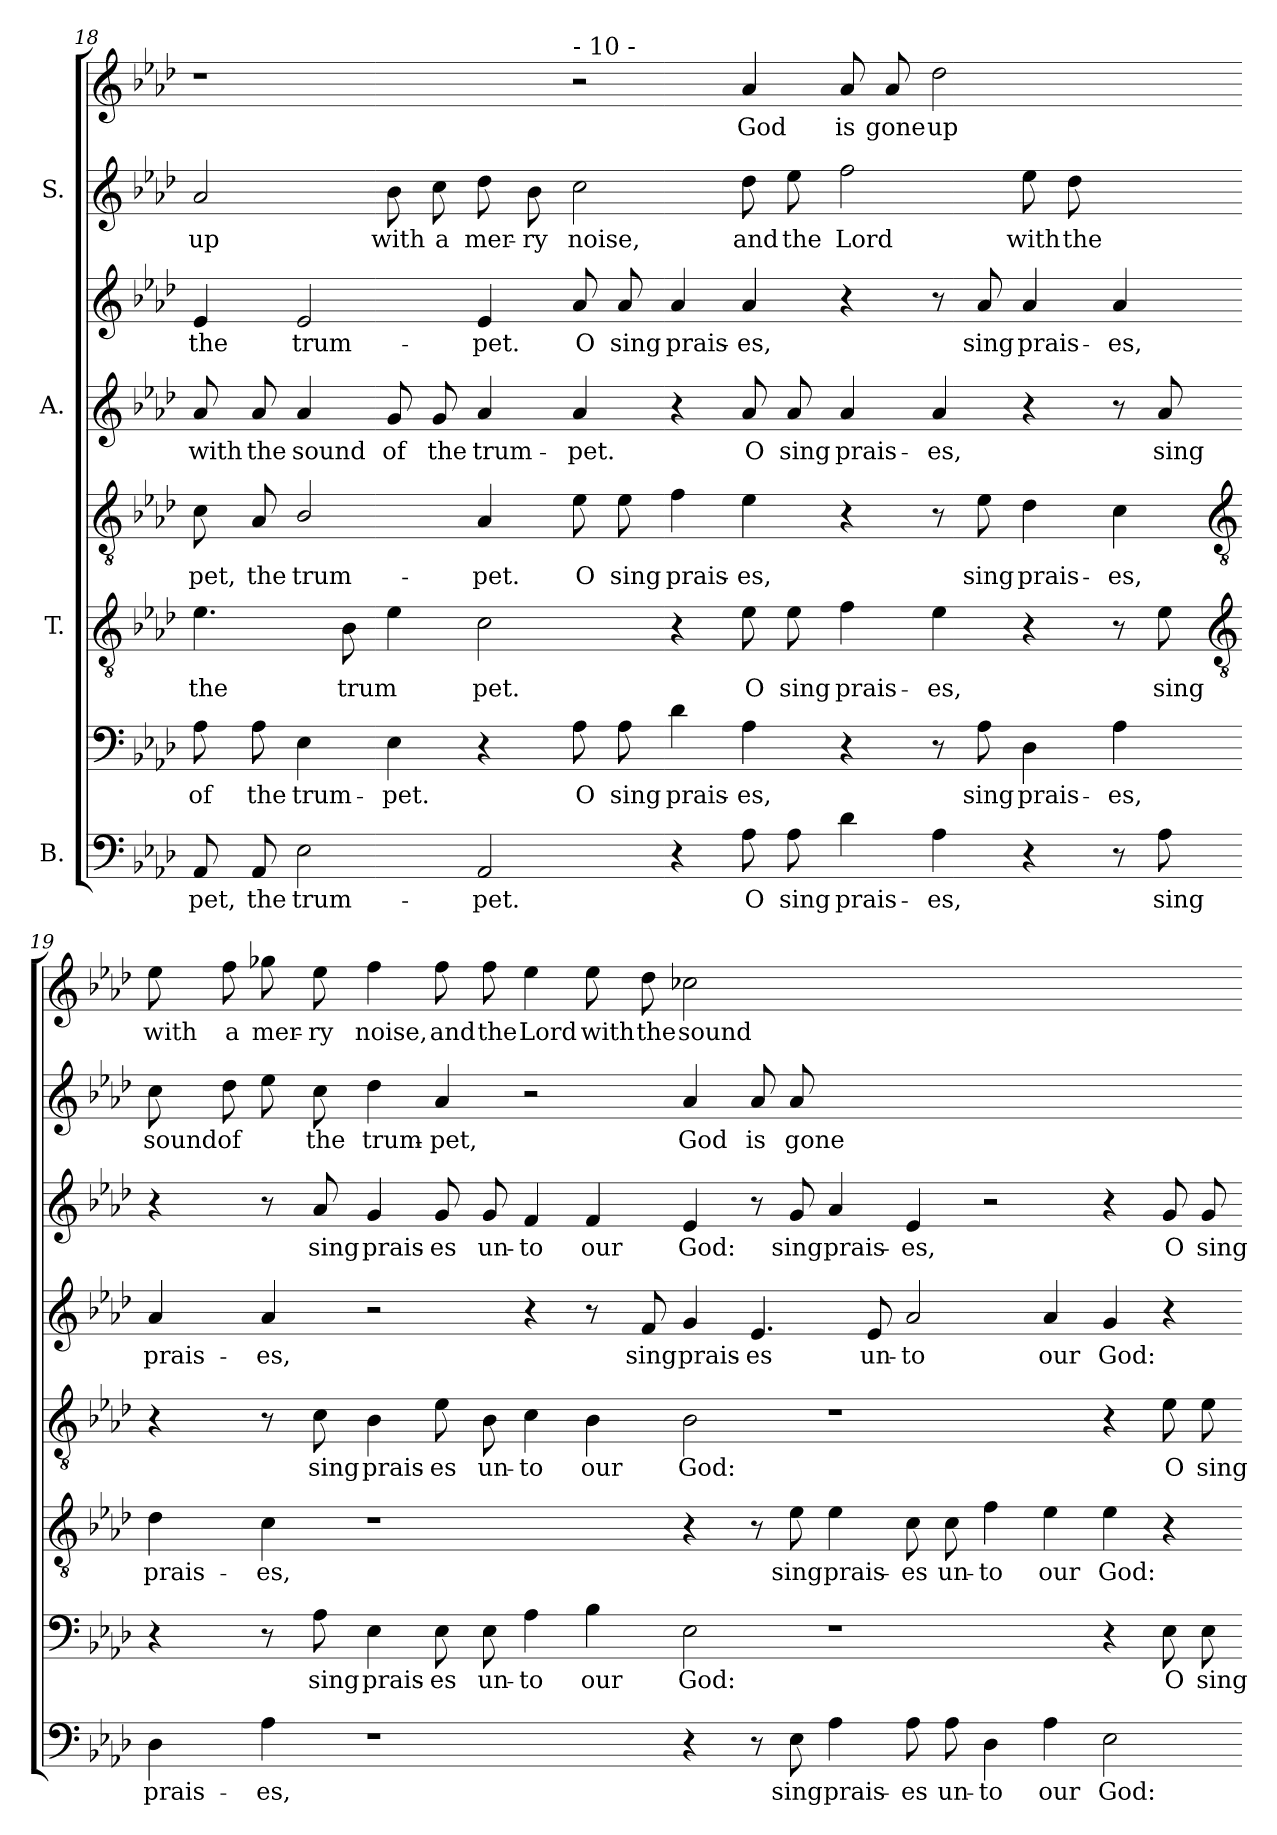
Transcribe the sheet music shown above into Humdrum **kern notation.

**kern	**text	**kern	**text	**kern	**text	**kern	**text	**kern	**text	**kern	**text	**kern	**text	**kern	**text
*part4	*part4	*part4	*part4	*part3	*part3	*part3	*part3	*part2	*part2	*part2	*part2	*part1	*part1	*part1	*part1
*staff8	*staff8	*staff7	*staff7	*staff6	*staff6	*staff5	*staff5	*staff4	*staff4	*staff3	*staff3	*staff2	*staff2	*staff1	*staff1
*I"B.	*	*	*	*I"T.	*	*	*	*I"A.	*	*	*	*I"S.	*	*	*
!!LO:LB:g=z
*clefF4	*	*clefF4	*	*clefGv2	*	*clefGv2	*	*clefG2	*	*clefG2	*	*clefG2	*	*clefG2	*
*k[b-e-a-d-]	*	*k[b-e-a-d-]	*	*k[b-e-a-d-]	*	*k[b-e-a-d-]	*	*k[b-e-a-d-]	*	*k[b-e-a-d-]	*	*k[b-e-a-d-]	*	*k[b-e-a-d-]	*
*A-:	*	*A-:	*	*A-:	*	*A-:	*	*A-:	*	*A-:	*	*A-:	*	*A-:	*
=18	=18	=18	=18	=18	=18	=18	=18	=18	=18	=18	=18	=18	=18	=18	=18
!	!LO:LY:b	!	!LO:LY:b	!	!LO:LY:b	!	!LO:LY:b	!	!LO:LY:b	!	!LO:LY:b	!	!LO:LY:b	!	!
8AA-	-pet,	8A-	-of	4.e-	the	8c	-pet,	8a-	with	4e-	the	2a-	up	1r	.
!	!LO:LY:b	!	!LO:LY:b	!	!	!	!LO:LY:b	!	!LO:LY:b	!	!	!	!	!	!
8AA-	the	8A-	the	.	.	8A-	the	8a-	the	.	.	.	.	.	.
!	!LO:LY:b	!	!LO:LY:b	!	!	!	!LO:LY:b	!	!LO:LY:b	!	!LO:LY:b	!	!	!	!
2E-	trum-	4E-	trum-	.	.	2B-/	trum-	4a-	sound	2e-	trum-	.	.	.	.
!	!	!	!	!	!LO:LY:b	!	!	!	!	!	!	!	!	!	!
.	.	.	.	8B-	trum	.	.	.	.	.	.	.	.	.	.
!	!	!	!LO:LY:b	!	!	!	!	!	!LO:LY:b	!	!	!	!LO:LY:b	!	!
.	.	4E-	-pet.	4e-	.	.	.	8g	of	.	.	8b-	with	.	.
!	!	!	!	!	!	!	!	!	!LO:LY:b	!	!	!	!LO:LY:b	!	!
.	.	.	.	.	.	.	.	8g	the	.	.	8cc	a	.	.
!	!LO:LY:b	!	!	!	!LO:LY:b	!	!LO:LY:b	!	!LO:LY:b	!	!LO:LY:b	!	!LO:LY:b	!	!
2AA-	-pet.	4r	.	2c	pet.	4A-	-pet.	4a-	trum-	4e-	-pet.	8dd-	mer-	.	.
!	!	!	!	!	!	!	!	!	!	!	!	!	!LO:LY:b	!	!
.	.	.	.	.	.	.	.	.	.	.	.	8b-	-ry	.	.
!	!	!	!	!	!	!	!	!	!	!	!	!	!	!LO:TX:a:t=- 10 -	!
!	!	!	!LO:LY:b	!	!	!	!LO:LY:b	!	!LO:LY:b	!	!LO:LY:b	!	!LO:LY:b	!	!
.	.	8A-	O	.	.	8e-	O	4a-	-pet.	8a-	O	2cc	noise,	2r	.
!	!	!	!LO:LY:b	!	!	!	!LO:LY:b	!	!	!	!LO:LY:b	!	!	!	!
.	.	8A-	sing	.	.	8e-	sing	.	.	8a-	sing	.	.	.	.
!	!	!	!LO:LY:b	!	!	!	!LO:LY:b	!	!	!	!LO:LY:b	!	!	!	!
4r	.	4d-	prais-	4r	.	4f	prais-	4r	.	4a-	prais-	.	.	.	.
!	!LO:LY:b	!	!LO:LY:b	!	!LO:LY:b	!	!LO:LY:b	!	!LO:LY:b	!	!LO:LY:b	!	!LO:LY:b	!	!LO:LY:b
8A-	O	4A-	-es,	8e-	O	4e-	-es,	8a-	O	4a-	-es,	8dd-	and	4a-	God
!	!LO:LY:b	!	!	!	!LO:LY:b	!	!	!	!LO:LY:b	!	!	!	!LO:LY:b	!	!
8A-	sing	.	.	8e-	sing	.	.	8a-	sing	.	.	8ee-	the	.	.
!	!LO:LY:b	!	!	!	!LO:LY:b	!	!	!	!LO:LY:b	!	!	!	!LO:LY:b	!	!LO:LY:b
4d-	prais-	4r	.	4f	prais-	4r	.	4a-	prais-	4r	.	2ff	Lord	8a-	is
!	!	!	!	!	!	!	!	!	!	!	!	!	!	!	!LO:LY:b
.	.	.	.	.	.	.	.	.	.	.	.	.	.	8a-	gone
!	!LO:LY:b	!	!	!	!LO:LY:b	!	!	!	!LO:LY:b	!	!	!	!	!	!LO:LY:b
4A-	-es,	8r	.	4e-	-es,	8r	.	4a-	-es,	8r	.	.	.	2dd-	up
!	!	!	!LO:LY:b	!	!	!	!LO:LY:b	!	!	!	!LO:LY:b	!	!	!	!
.	.	8A-	sing	.	.	8e-	sing	.	.	8a-	sing	.	.	.	.
!	!	!	!LO:LY:b	!	!	!	!LO:LY:b	!	!	!	!LO:LY:b	!	!LO:LY:b	!	!
4r	.	4D-	prais-	4r	.	4d-	prais-	4r	.	4a-	prais-	8ee-	with	.	.
!	!	!	!	!	!	!	!	!	!	!	!	!	!LO:LY:b	!	!
.	.	.	.	.	.	.	.	.	.	.	.	8dd-	the	.	.
!	!	!	!LO:LY:b	!	!	!	!LO:LY:b	!	!	!	!LO:LY:b	!	!	!	!
8r	.	4A-	-es,	8r	.	4c	-es,	8r	.	4a-	-es,	4ryy	.	4ryy	.
!	!LO:LY:b	!	!	!	!LO:LY:b	!	!	!	!LO:LY:b	!	!	!	!	!	!
8A-	sing	.	.	8e-	sing	.	.	8a-	sing	.	.	.	.	.	.
!!LO:LB:g=z
=19-	=19-	=19-	=19-	=19-	=19-	=19-	=19-	=19-	=19-	=19-	=19-	=19-	=19-	=19-	=19-
*	*	*	*	*clefGv2	*	*clefGv2	*	*	*	*	*	*	*	*	*
!	!LO:LY:b	!	!	!	!LO:LY:b	!	!	!	!LO:LY:b	!	!	!	!LO:LY:b	!	!LO:LY:b
4D-	prais-	4r	.	4d-	prais-	4r	.	4a-	prais-	4r	.	8cc	sound	8ee-	with
!	!	!	!	!	!	!	!	!	!	!	!	!	!LO:LY:b	!	!LO:LY:b
.	.	.	.	.	.	.	.	.	.	.	.	8dd-	of	8ff	a
!	!LO:LY:b	!	!	!	!LO:LY:b	!	!	!	!LO:LY:b	!	!	!	!	!	!LO:LY:b
4A-	-es,	8r	.	4c	-es,	8r	.	4a-	-es,	8r	.	8ee-	.	8gg-X	mer-
!	!	!	!LO:LY:b	!	!	!	!LO:LY:b	!	!	!	!LO:LY:b	!	!LO:LY:b	!	!LO:LY:b
.	.	8A-	sing	.	.	8c	sing	.	.	8a-	sing	8cc	the	8ee-	-ry
!	!	!	!LO:LY:b	!	!	!	!LO:LY:b	!	!	!	!LO:LY:b	!	!LO:LY:b	!	!LO:LY:b
1r	.	4E-	prais-	1r	.	4B-	prais-	2r	.	4g	prais-	4dd-	trum-	4ff	noise,
!	!	!	!LO:LY:b	!	!	!	!LO:LY:b	!	!	!	!LO:LY:b	!	!LO:LY:b	!	!LO:LY:b
.	.	8E-	-es	.	.	8e-	-es	.	.	8g	-es	4a-	-pet,	8ff	and
!	!	!	!LO:LY:b	!	!	!	!LO:LY:b	!	!	!	!LO:LY:b	!	!	!	!LO:LY:b
.	.	8E-	un-	.	.	8B-	un-	.	.	8g	un-	.	.	8ff	the
!	!	!	!LO:LY:b	!	!	!	!LO:LY:b	!	!	!	!LO:LY:b	!	!	!	!LO:LY:b
.	.	4A-	-to	.	.	4c	-to	4r	.	4f	-to	2r	.	4ee-	Lord
!	!	!	!LO:LY:b	!	!	!	!LO:LY:b	!	!	!	!LO:LY:b	!	!	!	!LO:LY:b
.	.	4B-	our	.	.	4B-	our	8r	.	4f	our	.	.	8ee-	with
!	!	!	!	!	!	!	!	!	!LO:LY:b	!	!	!	!	!	!LO:LY:b
.	.	.	.	.	.	.	.	8f	sing	.	.	.	.	8dd-	the
!	!	!	!LO:LY:b	!	!	!	!LO:LY:b	!	!LO:LY:b	!	!LO:LY:b	!	!LO:LY:b	!	!LO:LY:b
4r	.	2E-	God:	4r	.	2B-	God:	4g	prais-	4e-	God:	4a-	God	2cc-X	sound
!	!	!	!	!	!	!	!	!	!LO:LY:b	!	!	!	!LO:LY:b	!	!
8r	.	.	.	8r	.	.	.	4.e-	-es	8r	.	8a-	is	.	.
!	!LO:LY:b	!	!	!	!LO:LY:b	!	!	!	!	!	!LO:LY:b	!	!LO:LY:b	!	!
8E-	sing	.	.	8e-	sing	.	.	.	.	8g	sing	8a-	gone	.	.
!	!LO:LY:b	!	!	!	!LO:LY:b	!	!	!	!	!	!LO:LY:b	!	!	!	!
4A-	prais-	1r	.	4e-	prais-	1r	.	.	.	4a-	prais-	1.ryy	.	1.ryy	.
!	!	!	!	!	!	!	!	!	!LO:LY:b	!	!	!	!	!	!
.	.	.	.	.	.	.	.	8e-	un-	.	.	.	.	.	.
!	!LO:LY:b	!	!	!	!LO:LY:b	!	!	!	!LO:LY:b	!	!LO:LY:b	!	!	!	!
8A-	-es	.	.	8c	-es	.	.	2a-	-to	4e-	-es,	.	.	.	.
!	!LO:LY:b	!	!	!	!LO:LY:b	!	!	!	!	!	!	!	!	!	!
8A-	un-	.	.	8c	un-	.	.	.	.	.	.	.	.	.	.
!	!LO:LY:b	!	!	!	!LO:LY:b	!	!	!	!	!	!	!	!	!	!
4D-	-to	.	.	4f	-to	.	.	.	.	2r	.	.	.	.	.
!	!LO:LY:b	!	!	!	!LO:LY:b	!	!	!	!LO:LY:b	!	!	!	!	!	!
4A-	our	.	.	4e-	our	.	.	4a-	our	.	.	.	.	.	.
!	!LO:LY:b	!	!	!	!LO:LY:b	!	!	!	!LO:LY:b	!	!	!	!	!	!
2E-	God:	4r	.	4e-	God:	4r	.	4g	God:	4r	.	.	.	.	.
!	!	!	!LO:LY:b	!	!	!	!LO:LY:b	!	!	!	!LO:LY:b	!	!	!	!
.	.	8E-	O	4r	.	8e-	O	4r	.	8g	O	.	.	.	.
!	!	!	!LO:LY:b	!	!	!	!LO:LY:b	!	!	!	!LO:LY:b	!	!	!	!
.	.	8E-	sing	.	.	8e-	sing	.	.	8g	sing	.	.	.	.
=-	=-	=-	=-	=-	=-	=-	=-	=-	=-	=-	=-	=-	=-	=-	=-
*-	*-	*-	*-	*-	*-	*-	*-	*-	*-	*-	*-	*-	*-	*-	*-
